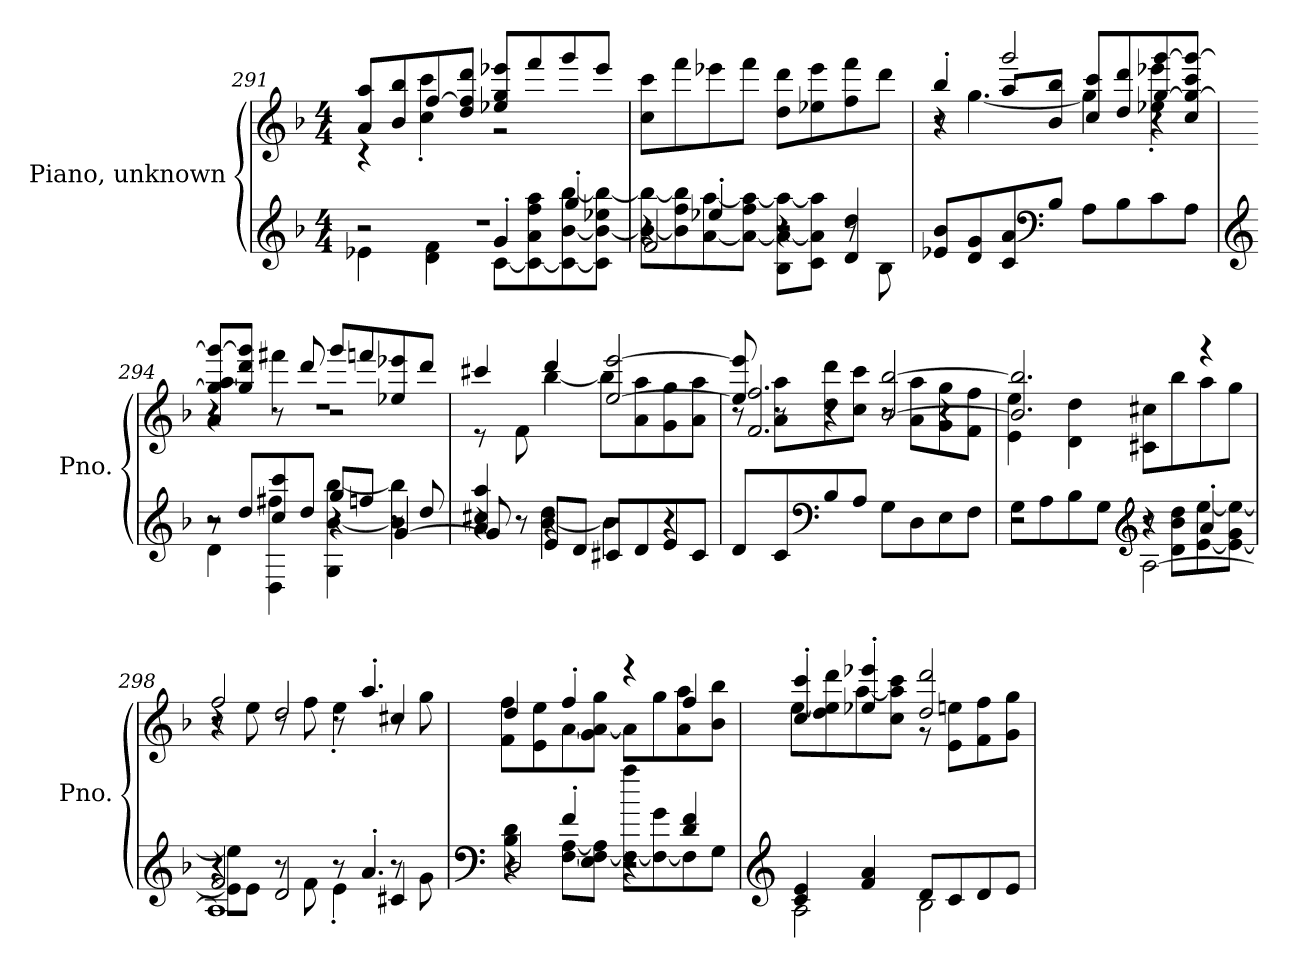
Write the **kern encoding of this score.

**kern	**kern
*part1	*part1
*staff2	*staff1
*I"Piano, unknown	*
*I'Pno.	*
!!LO:LB:g=z
*clefG2	*clefG2
*k[b-]	*k[b-]
*M4/4	*M4/4
=291	=291
*^	*^
*	*^	*	*
1r	4e-X\	2r	8a/ 8aa/L	4r
.	.	.	8b-/ 8bb-/	.
.	4d\ 4f\	.	[8ff/	4cc\' 4ccc\'
.	.	.	8dd/ 8ff/] 8ddd/J	.
.	[8c\L	4g'/	8ee-X/ 8gg/ 8eee-X/L	2r
.	8c\_ 8a\ 8ff\ 8aa\	.	8fff/	.
.	8c\_ [8b-\ [8bb-\	4gg'/	8ggg/	.
.	8c\] 8b-\_ 8ee-X\ 8bb-\_J	.	8eee-/J	.
*	*	*	*v	*v
=292	=292	=292	=292
4r	8b-\_ 8bb-\_L	2f/	8cc\ 8ccc\L
.	8b-\] 8ff\ 8bb-\]	.	8fff\
4ee-X'/	[8a\ [8aa\	.	8eee-X\
.	8a\_ 8ff\ 8aa\_J	.	8fff\J
2r	8B-\ 8a\_ 8aa\_L	4r	8dd\ 8ddd\L
.	8c\ 8a\] 8aa\]J	.	8ee-X\ 8eee-\
.	8r	4d/ 4dd/	8ff\ 8fff\
.	8B-\	.	8ddd\J
*v	*v	*v	*
=293	=293
*	*^
*	*	*^
8e-X/ 8b-/L	4r	8r	4bb-'/
8d/ 8g/	.	[4.gg\	.
8c/ 8a/	2ggg/	.	8aa/L
*clefF4	*	*	*
8B-/J	.	.	8b-/ 8bb-/J
8A\L	.	4gg\]	8cc/ 8ccc/L
8B-\	.	.	8dd/ 8ddd/
8c\	4r	4ee-X\' 4eee-X\'	[8gg/ [8ggg/
8A\J	.	.	8cc/ 8gg/_ 8ccc/ 8ggg/_J
!!LO:LB:g=z	!!	!!
=294	=294	=294	=294
*clefG2	*	*	*
*^	*	*	*
*	*^	*	*	*
8r	4d\	2r	1r	4r	8a/ 8gg/_ 8aa/ 8ggg/_L
8dd/L	.	.	.	.	8gg/] 8ddd/ 8ggg/]J
8cc/ 8ccc/	4D\ 4ff#X\	.	.	4fff#X\	8r
8dd/J	.	.	.	.	8ddd/
8gg/L	4G\ [4b-\ [4bb-\	4r	.	2r	8ggg/L
8ffn/J	.	.	.	.	8fffn/
8r	4b-\] 4bb-\]	[4g/	.	.	8ee-X/ 8eee-X/
8dd/	.	.	.	.	8ddd/J
*	*	*	*	*v	*v
=295	=295	=295	=295	=295
4a/ 4cc#X/ 4aa/	4r	8g/]	4ccc#X/	8r
.	.	8r	.	8f\
8e/L	[4b-\ 4dd\	4r	4ddd/	[4bb-\
8d/J	.	.	.	.
8c#X/L	4b-\]	2r	[2ee/ [2eee/	8bb-\L]
8d/	.	.	.	8a\ 8aa\
8e/	4r	.	.	8g\ 8gg\
8c#/J	.	.	.	8a\ 8aa\J
*v	*v	*v	*	*
=296	=296	=296
*	*	*^
8d/L	8ee/] 8eee/]	8r	2.f/ 2.ff/
8c/	8r	8a\ 8aa\L	.
*clefF4	*	*	*
8B-/	4r	8dd\ 8ddd\	.
8A/J	.	8cc\ 8ccc\J	.
8G\L	[2b-/ [2bb-/	8r	.
8D\	.	8a\ 8aa\L	.
8E\	.	8g\ 8gg\	4r
8F\J	.	8f\ 8ff\J	.
*	*	*v	*v
!!LO:PB:g=z
=297	=297	=297
*^	*	*
*	*^	*	*
2r	8G\L	2r	2.b-/] 2.bb-/]	4e\ 4ee\
.	8A\	.	.	.
.	8B-\	.	.	4d\ 4dd\
.	8G\J	.	.	.
*clefG2	*	*	*	*
4r	8r	[2A\	.	8c#X\ 8cc#X\L
.	8d\ 8b-\ 8dd\L	.	.	8bb-\
4a'/	[8e\ [8ee\	.	4r	8aa\
.	8e\_ 8g\ 8ee\_J	.	.	8gg\J
=298	=298	=298	=298	=298
*	*	*^	*	*^
2f/	8e\] 8ee\]L	4r	1A]	2ff/	8r	4r
.	8e\J	.	.	.	8ee\	.
.	8r	2d/	.	.	8r	2dd/
.	8f\	.	.	.	8ff\	.
8r	4e'\	.	.	8r	4ee'\	.
4.a'/	.	.	.	4.aa'/	.	.
.	8r	4c#X/	.	.	8r	4cc#X/
.	8g\	.	.	.	8gg\	.
*v	*v	*v	*v	*	*	*
*	*v	*v	*v
=299	=299
*clefF4	*
*^	*^
*	*^	*	*
4r	4B-\ 4d\	2D/	4dd/	8f\ 8ff\L
.	.	.	.	8e\ 8ee\
4f'/	[8F\ [8A\L	.	4ff'/	[8a\
.	8E\ 8F\_ 8A\]J	.	.	8g\ 8a\_ 8gg\J
4r	8F\_ 8aa\L	2r	4r	8a\L]
.	8F\_ 8g\	.	.	8gg\
4d/ 4f/	8F\]	.	4ff/	8a\ 8aa\
.	8G\J	.	.	8b-\ 8bb-\J
*v	*v	*v	*	*
!!LO:LB:g=z	!!
=300	=300	=300
*clefG2	*	*
*^	*	*
4c/ 4e/	2A\	4cc/' 4ccc/'	[8ee\L
.	.	.	8dd\ 8ee\] 8ddd\
4f/ 4a/	.	4ee-X/' 4eee-X/'	[8aa\
.	.	.	8cc\ 8aa\] 8ccc\J
8d/L	2B-\	2dd/ 2ddd/	8r
8c/	.	.	8e\ 8een\L
8d/	.	.	8f\ 8ff\
8e/J	.	.	8g\ 8gg\J
*v	*v	*	*
*	*v	*v
=	=
*-	*-
